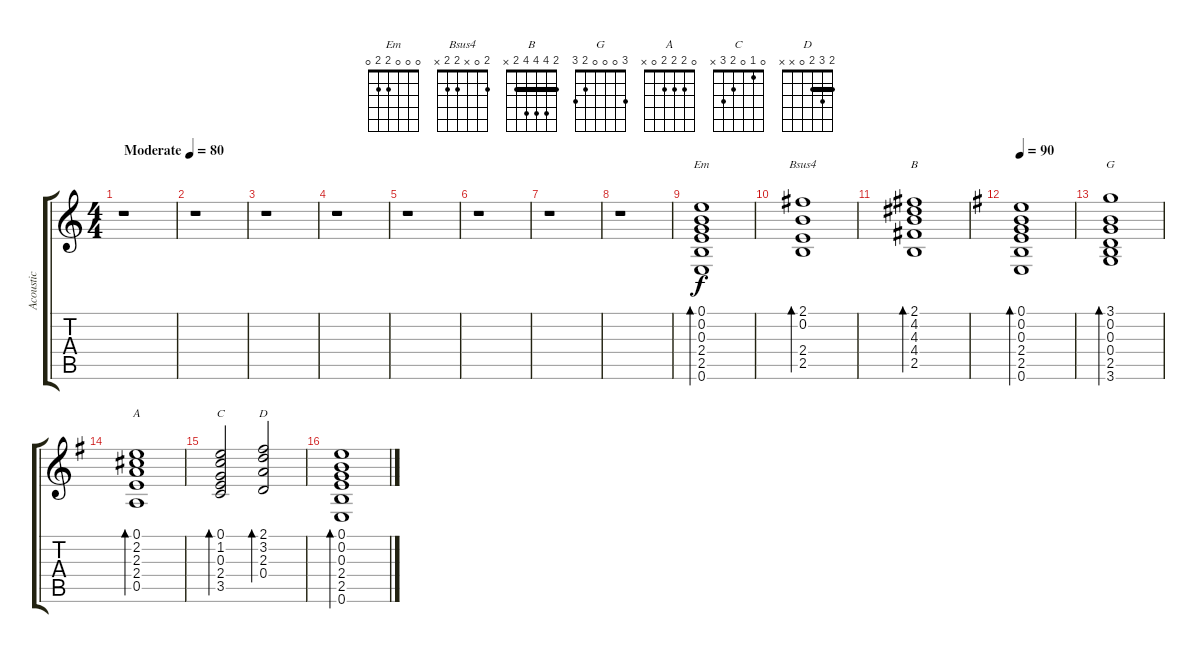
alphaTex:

\track ("Acoustic" "Acoustic") {instrument acousticguitarsteel}
\staff {score tabs}
\tuning (E4 B3 G3 D3 A2 E2) {hide}
\chord ("Em" 0 0 0 2 2 0)
\chord ("Bsus4" 2 0 x 2 2 x)
\chord ("B" 2 4 4 4 2 x) {barre 2}
\chord ("G" 3 0 0 0 2 3)
\chord ("A" 0 2 2 2 0 x)
\chord ("C" 0 1 0 2 3 x)
\chord ("D" 2 3 2 0 x x) {barre 2}
\ts (4 4)
\tempo (80 "Moderate")
\clef g2
\ks c
r.1{dy f instrument acousticguitarsteel} |
r.1 |
r.1 |
r.1 |
r.1 |
r.1 |
r.1 |
r.1 |
(0.1 0.2 0.3 2.4 2.5 0.6).1{bd 120 ch "Em"} |
(2.1 0.2 2.4 2.5).1{bd 120 ch "Bsus4"} |
(2.1 4.2 4.3 4.4 2.5).1{bd 120 ch "B"} |
\tempo 90
\ks g
(0.1 0.2 0.3 2.4 2.5 0.6).1{bd 120} |
(3.1 0.2 0.3 0.4 2.5 3.6).1{bd 120 ch "G"} |
(0.1 2.2 2.3 2.4 0.5).1{bd 120 ch "A"} |
(0.1 1.2 0.3 2.4 3.5).2{bd 120 ch "C"} (2.1 3.2 2.3 0.4).2{bd 120 ch "D"} |
(0.1 0.2 0.3 2.4 2.5 0.6).1{bd 120}
